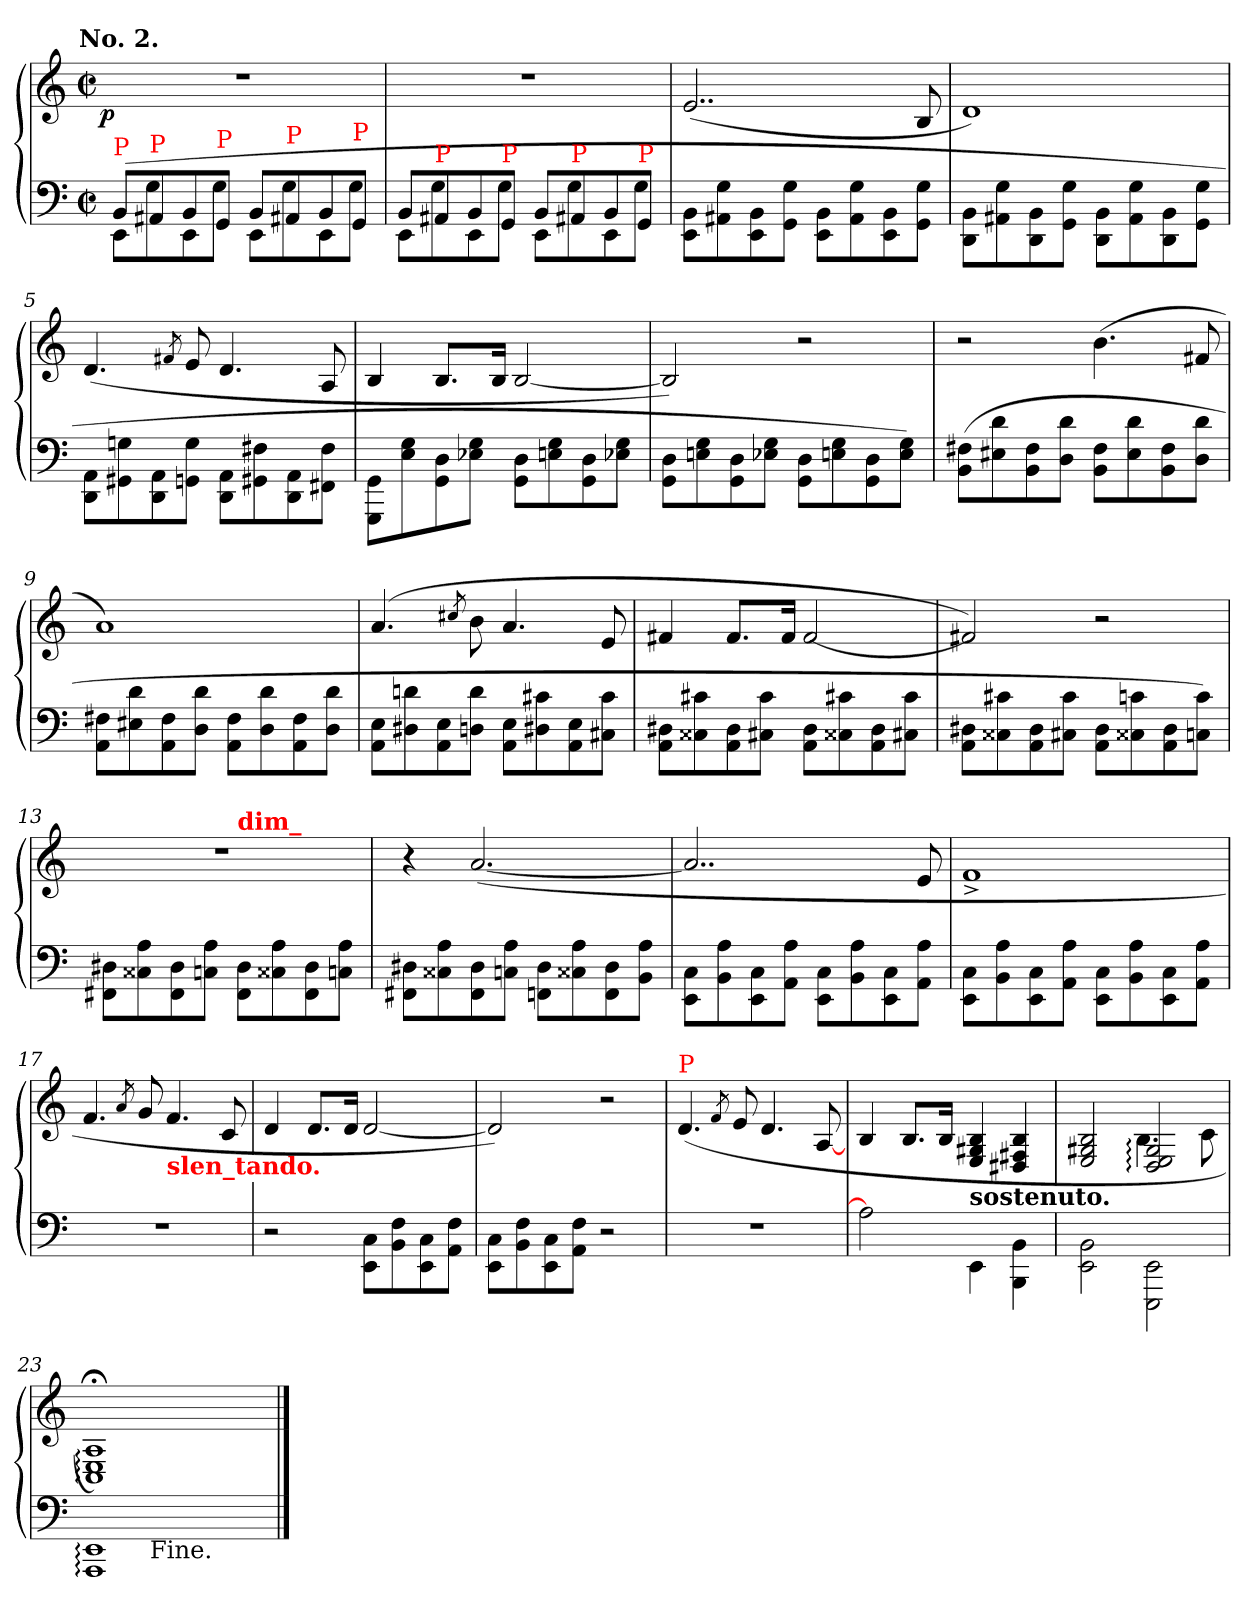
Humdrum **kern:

**kern	**kern	**dynam
*part1	*part1	*part1
*staff2	*staff1	*staff1/2
*clefF4	*clefG2	*
*k[]	*k[]	*
*a:	*a:	*
!!LO:TX:omd:t=No. 2.
*M2/2	*M2/2	*
*met(c|)	*met(c|)	*
*MM63	*MM63	*
=1	=1	=1
*^	*	*
!LO:TX:a:color=red:t=P	!	!	!
!	!	!	!LO:DY:rj
(>8BB/L	8EE\L	1rdd	p
!LO:TX:a:color=red:t=P	!	!	!
8AA#X	8G	.	.
8BB	8EE	.	.
!LO:TX:a:color=red:t=P	!	!	!
8GGJ	8GJ	.	.
8BB/L	8EE\L	.	.
!LO:TX:a:color=red:t=P	!	!	!
8AA#X	8G	.	.
8BB	8EE	.	.
!LO:TX:a:color=red:t=P	!	!	!
8GGJ	8GJ	.	.
=2	=2	=2	=2
8BB/L	8EE\L	1rdd	.
!LO:TX:a:color=red:t=P	!	!	!
8AA#X	8G	.	.
8BB	8EE	.	.
!LO:TX:a:color=red:t=P	!	!	!
8GGJ	8GJ	.	.
8BB/L	8EE\L	.	.
!LO:TX:a:color=red:t=P	!	!	!
8AA#X	8G	.	.
8BB	8EE	.	.
!LO:TX:a:color=red:t=P	!	!	!
8GGJ	8GJ	.	.
*v	*v	*	*
=3	=3	=3
8BB\ 8EE\L	(<2..e	.
8G 8AA#X	.	.
8BB 8EE	.	.
8G 8GGJ	.	.
8BB\ 8EE\L	.	.
8G 8AA#	.	.
8BB 8EE	.	.
8G 8GGJ	8B	.
=4	=4	=4
8BB\ 8DD\L	1d)	.
8G 8AA#X	.	.
8BB 8DD	.	.
8G 8GGJ	.	.
8BB\ 8DD\L	.	.
8G 8AA#	.	.
8BB 8DD	.	.
8G 8GGJ	.	.
=5	=5	=5
8AA\ 8DD\L	(>4.d	.
8Gn 8GG#X	.	.
8AA 8DD	.	.
.	8qf#X/	.
8G 8GGnJ	8e	.
8AA\ 8DD\L	4.d	.
8F#X 8GG#X	.	.
8AA 8DD	.	.
8F# 8FF#XJ	8A	.
=6	=6	=6
8GG\ 8GGG\L	4B	.
8G 8E	.	.
8D 8GG	8.BL	.
8G 8E-XJ	.	.
.	16BJk	.
8D\ 8GG\L	[2B	.
8G 8En	.	.
8D 8GG	.	.
8G 8E-XJ	.	.
=7	=7	=7
8D\ 8GG\L	2B])	.
8G 8En	.	.
8D 8GG	.	.
8G 8E-XJ	.	.
8D\ 8GG\L	2r	.
8G 8En	.	.
8D 8GG	.	.
8G 8EJ)	.	.
=8	=8	=8
(>8F#X\ 8BB\L	2r	.
8d 8E#X	.	.
8F# 8BB	.	.
8d 8DJ	.	.
8F#\ 8BB\L	(>4.b	.
8d 8E#	.	.
8F# 8BB	.	.
8d 8DJ	8f#X	.
=9	=9	=9
8F#X\ 8AA\L	1a)	.
8d 8E#X	.	.
8F# 8AA	.	.
8d 8DJ	.	.
8F#\ 8AA\L	.	.
8d 8D	.	.
8F# 8AA	.	.
8d 8DJ	.	.
=10	=10	=10
8E\ 8AA\L	(>4.a	.
8dn 8D#X	.	.
8E 8AA	.	.
.	8qcc#X/	.
8d 8DnJ	8b	.
8E\ 8AA\L	4.a	.
8c#X 8D#X	.	.
8E 8AA	.	.
8c# 8C#XJ	8e	.
=11	=11	=11
8D#X\ 8AA\L	4f#X	.
8c#X 8C##X	.	.
8D# 8AA	8.f#L	.
8c# 8C#XJ	.	.
.	16f#Jk	.
8D#\ 8AA\L	[2f#	.
8c#X 8C##X	.	.
8D# 8AA	.	.
8c# 8C#XJ	.	.
=12	=12	=12
8D#X 8AAL	2f#X])	.
8c#X 8C##X	.	.
8D# 8AA	.	.
8c# 8C#XJ	.	.
8D# 8AAL	2r	.
8cn 8C##X	.	.
8D# 8AA	.	.
8c 8CnJ)	.	.
=13	=13	=13
*	*^	*
8D#X\ 8FF#X\L	1rdd	2ryy	.
8A 8C##X	.	.	.
8D# 8FF#	.	.	.
8A 8CnJ	.	.	.
!	!	!LO:TX:a:B:color=red:t=dim_	!
8D#\ 8FF#\L	.	2ryy	.
8A 8C##X	.	.	.
8D# 8FF#	.	.	.
8A 8CnJ	.	.	.
*	*v	*v	*
=14	=14	=14
8D#X\ 8FF#X\L	4r	.
8A 8C##X	.	.
8D# 8FF#	(>[2.a	.
8A 8CnJ	.	.
8D#\ 8FFn\L	.	.
8A 8C##X	.	.
8D# 8FF	.	.
8A 8BBJ	.	.
=15	=15	=15
8C\ 8EE\L	2..a]	.
8A 8BB	.	.
8C 8EE	.	.
8A 8AAJ	.	.
8C\ 8EE\L	.	.
8A 8BB	.	.
8C 8EE	.	.
8A 8AAJ	8e	.
=16	=16	=16
8C\ 8EE\L	1f^<	.
8A 8BB	.	.
8C 8EE	.	.
8A 8AAJ	.	.
8C\ 8EE\L	.	.
8A 8BB	.	.
8C 8EE	.	.
8A 8AAJ	.	.
=17	=17	=17
1rF	4.f	.
.	8qa/	.
.	8g	.
!	!LO:TX:b:B:color=red:t=slen_tando.	!
.	4.f	.
.	8c	.
=18	=18	=18
2r	4d	.
.	8.dL	.
.	16dJk	.
8C\ 8EE\L	[2d	.
8F 8BB	.	.
8C 8EE	.	.
8F 8AAJ	.	.
=19	=19	=19
8C\ 8EE\L	2d])	.
8F 8BB	.	.
8C 8EE	.	.
8F 8AAJ	.	.
2r	2r	.
=20	=20	=20
!	!LO:TX:a:color=red:t=P	!
1rF	(>4.d	.
.	8qf/	.
.	8e	.
.	4.d	.
.	[8A	.
=21	=21	=21
2A\]	4B/	.
.	8.B/L	.
.	16B/Jk	.
!	!LO:TX:b:B:t=sostenuto.	!
4EE\	4B/ 4G#X/ 4E/	.
4BB\ 4BBB\	4B/ 4F#X/ 4D#X/	.
=22	=22	=22
*	*^	*
2BB\ 2EE\	2B/ 2G#X/ 2E/	2ryy	.
2EE\ 2EEE\	2G#:/ 2E:/ 2D:/	4.B:	.
.	.	8c	.
=23	=23	=23	=23
!	!LO:TX:a:color=red:t=P	!	!
!	!LO:TX:a:color=red:t=P	!	!
!LO:TX:a:color=red:t=P	!	!	!
*^	*v	*v	*
1EE:\ 1AAA:\	2ryy	1A;<:/ 1E;<:/ 1C;<:/)	.
!	!LO:TX:b:t=Fine.	!	!
.	1ryy	.	.
2ryy	.	2ryy	.
*v	*v	*	*
==	==	==
*-	*-	*-
